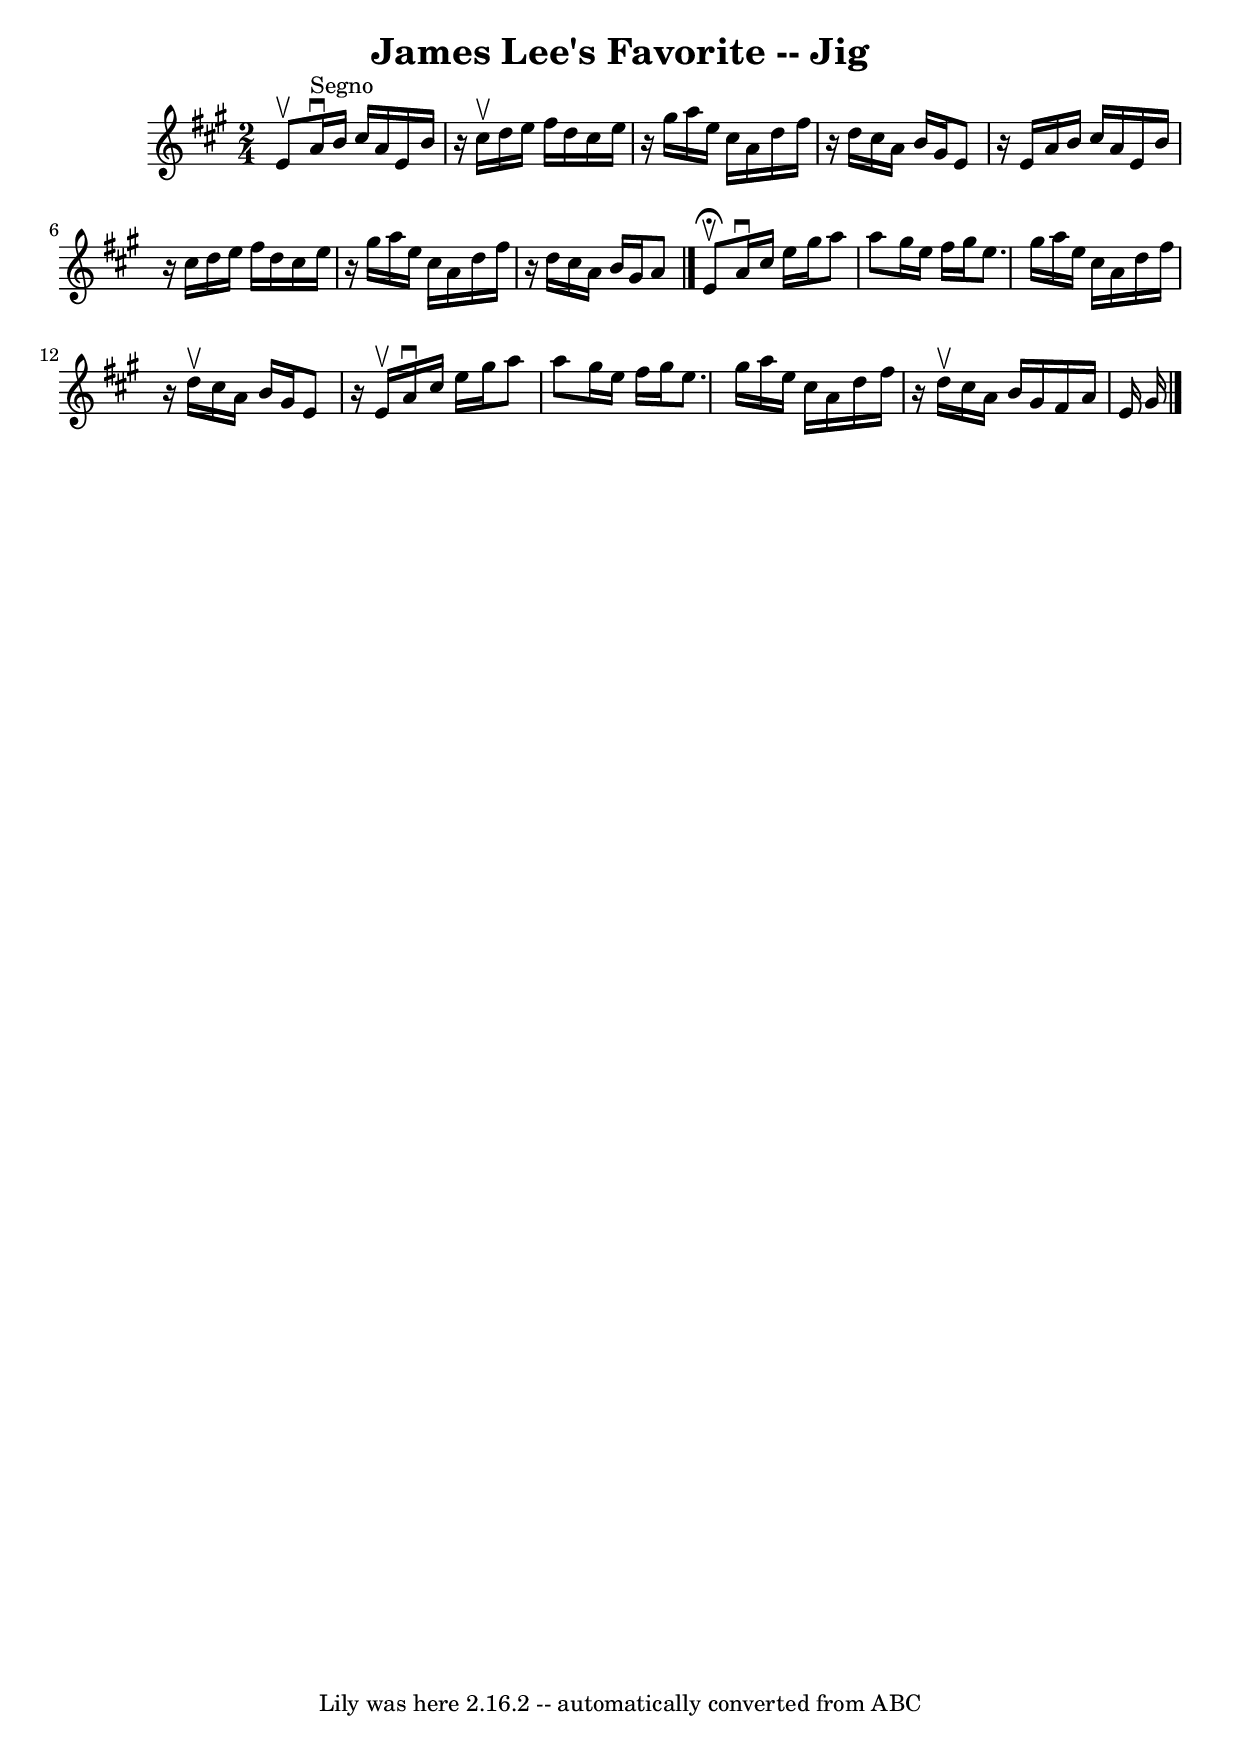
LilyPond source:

\version "2.16.2"
\include "Mammoth.ily"
\header {
  %% book = "Ryan's Mammoth Collection"
  crossRefNumber = "1"
  footnotes = "\\\\118 663"
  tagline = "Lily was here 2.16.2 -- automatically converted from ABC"
  title = "James Lee's Favorite -- Jig"

}
voicedefault =  {


  \time 2/4 
  \key a \major
  e'8^\upbow   |
  a'16^"Segno"^\downbow   
  b'16 cis''16 a'16 e'16 b'16    r16 cis''16^\upbow   |
  
  d''16 e''16 fis''16 d''16 cis''16 e''16    r16 gis''16    
  |
  a''16 e''16 cis''16 a'16 d''16 fis''16    r16 d''16   
  |
  cis''16 a'16 b'16 gis'16 e'8    r16 e'16    |
  
  a'16 b'16 cis''16 a'16 e'16 b'16    r16 cis''16    |
  
  d''16 e''16 fis''16 d''16 cis''16 e''16    r16 gis''16    
  |
  a''16 e''16 cis''16 a'16 d''16 fis''16    r16 d''16   
  |
  cis''16 a'16 b'16 gis'16 a'8    \bar "|." e'8^\fermata^\upbow |
  a'16^\downbow cis''16 e''16 gis''16    
  a''8 a''8    |
  gis''16 e''16 fis''16 gis''16 e''8.    
  gis''16    |
  a''16 e''16 cis''16 a'16 d''16 fis''16    
  r16 d''16^\upbow   |
  cis''16 a'16 b'16 gis'16 e'8    r16 
  e'16^\upbow   |
  a'16^\downbow cis''16 e''16 gis''16    
  a''8 a''8    |
  gis''16 e''16 fis''16 gis''16 e''8.    
  gis''16    |
  a''16 e''16 cis''16 a'16 d''16 fis''16    
  r16 d''16^\upbow   |
  cis''16 a'16 b'16 gis'16 fis'16    
  a'16 e'16 gis'16        \bar "|."   

}

\score{
  <<

    \context Staff="default"
    {
      \voicedefault 
      
    }

  >>
  \layout {
    
  }
  \midi {
  }

}
